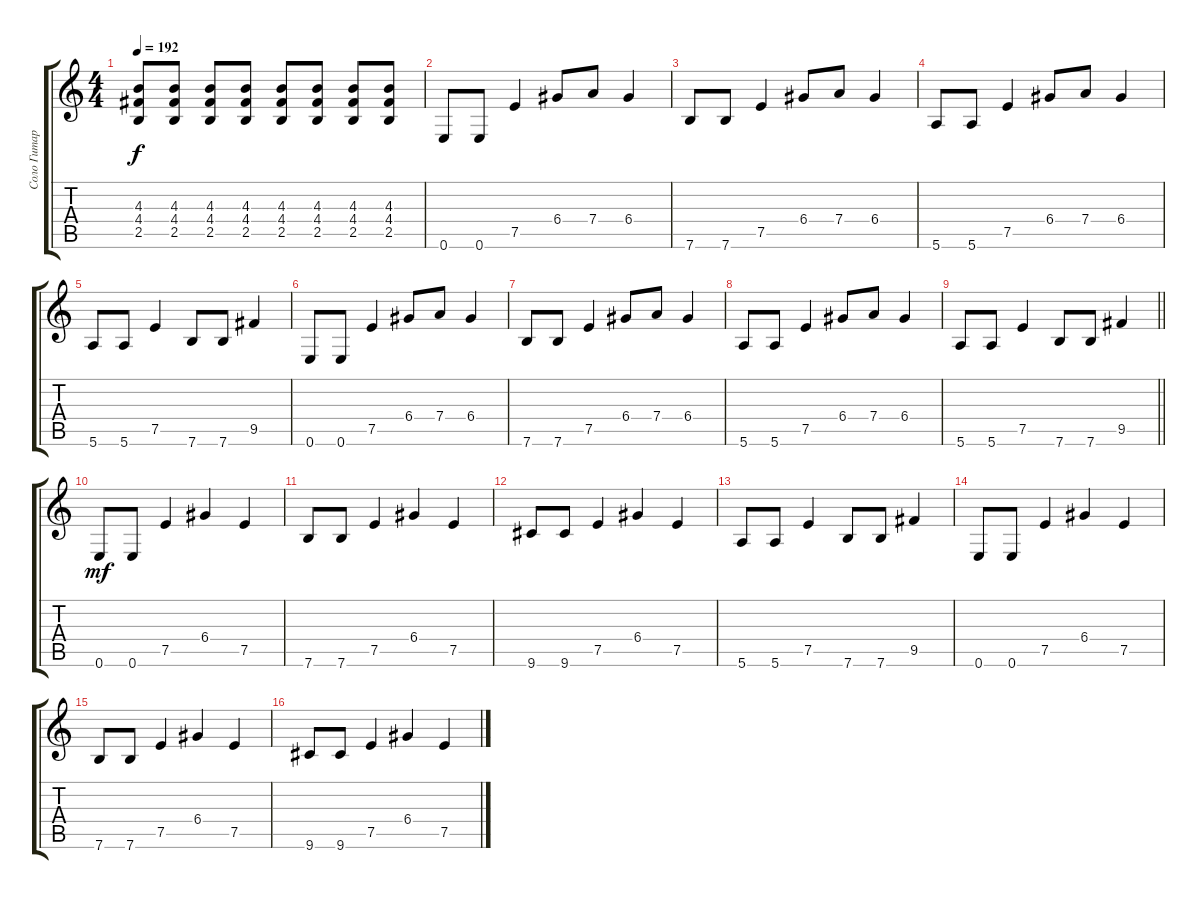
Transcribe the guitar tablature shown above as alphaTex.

\track ("Соло Гитара (Brown Tom)" "Соло Гитар") {instrument distortionguitar}
\staff {score tabs}
\tuning (E4 B3 G3 D3 A2 E2) {hide}
\ts (4 4)
\tempo 192
\clef g2
\ks c
(4.3 4.4 2.5).8{dy f} (4.3 4.4 2.5).8 (4.3 4.4 2.5).8 (4.3 4.4 2.5).8 (4.3 4.4 2.5).8 (4.3 4.4 2.5).8 (4.3 4.4 2.5).8 (4.3 4.4 2.5).8 |
0.6.8 0.6.8 7.5.4 6.4.8 7.4.8 6.4.4 |
7.6.8 7.6.8 7.5.4 6.4.8 7.4.8 6.4.4 |
5.6.8 5.6.8 7.5.4 6.4.8 7.4.8 6.4.4 |
5.6.8 5.6.8 7.5.4 7.6.8 7.6.8 9.5.4 |
0.6.8 0.6.8 7.5.4 6.4.8 7.4.8 6.4.4 |
7.6.8 7.6.8 7.5.4 6.4.8 7.4.8 6.4.4 |
5.6.8 5.6.8 7.5.4 6.4.8 7.4.8 6.4.4 |
\barLineRight lightlight
5.6.8 5.6.8 7.5.4 7.6.8 7.6.8 9.5.4 |
0.6.8{dy mf} 0.6.8 7.5.4 6.4.4 7.5.4 |
7.6.8 7.6.8 7.5.4 6.4.4 7.5.4 |
9.6.8 9.6.8 7.5.4 6.4.4 7.5.4 |
5.6.8 5.6.8 7.5.4 7.6.8 7.6.8 9.5.4 |
0.6.8 0.6.8 7.5.4 6.4.4 7.5.4 |
7.6.8 7.6.8 7.5.4 6.4.4 7.5.4 |
9.6.8 9.6.8 7.5.4 6.4.4 7.5.4
